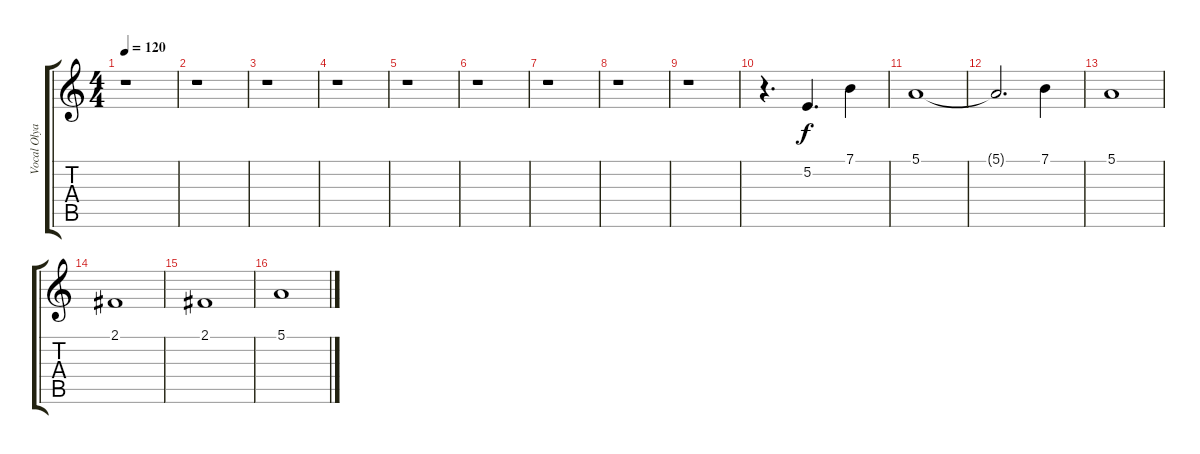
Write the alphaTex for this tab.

\track ("Vocal Olya" "Vocal Olya") {instrument stringensemble1}
\staff {score tabs}
\tuning (E4 B3 G3 D3 A2 E2) {hide}
\ts (4 4)
\tempo 120
\clef g2
\ks c
r.1{dy f} |
r.1 |
r.1 |
r.1 |
r.1 |
r.1 |
r.1 |
r.1 |
r.1 |
r.4{d} 5.2.4{d} 7.1.4 |
5.1.1 |
5.1{t}.2{d} 7.1.4 |
5.1.1 |
2.1.1 |
2.1.1 |
5.1.1
